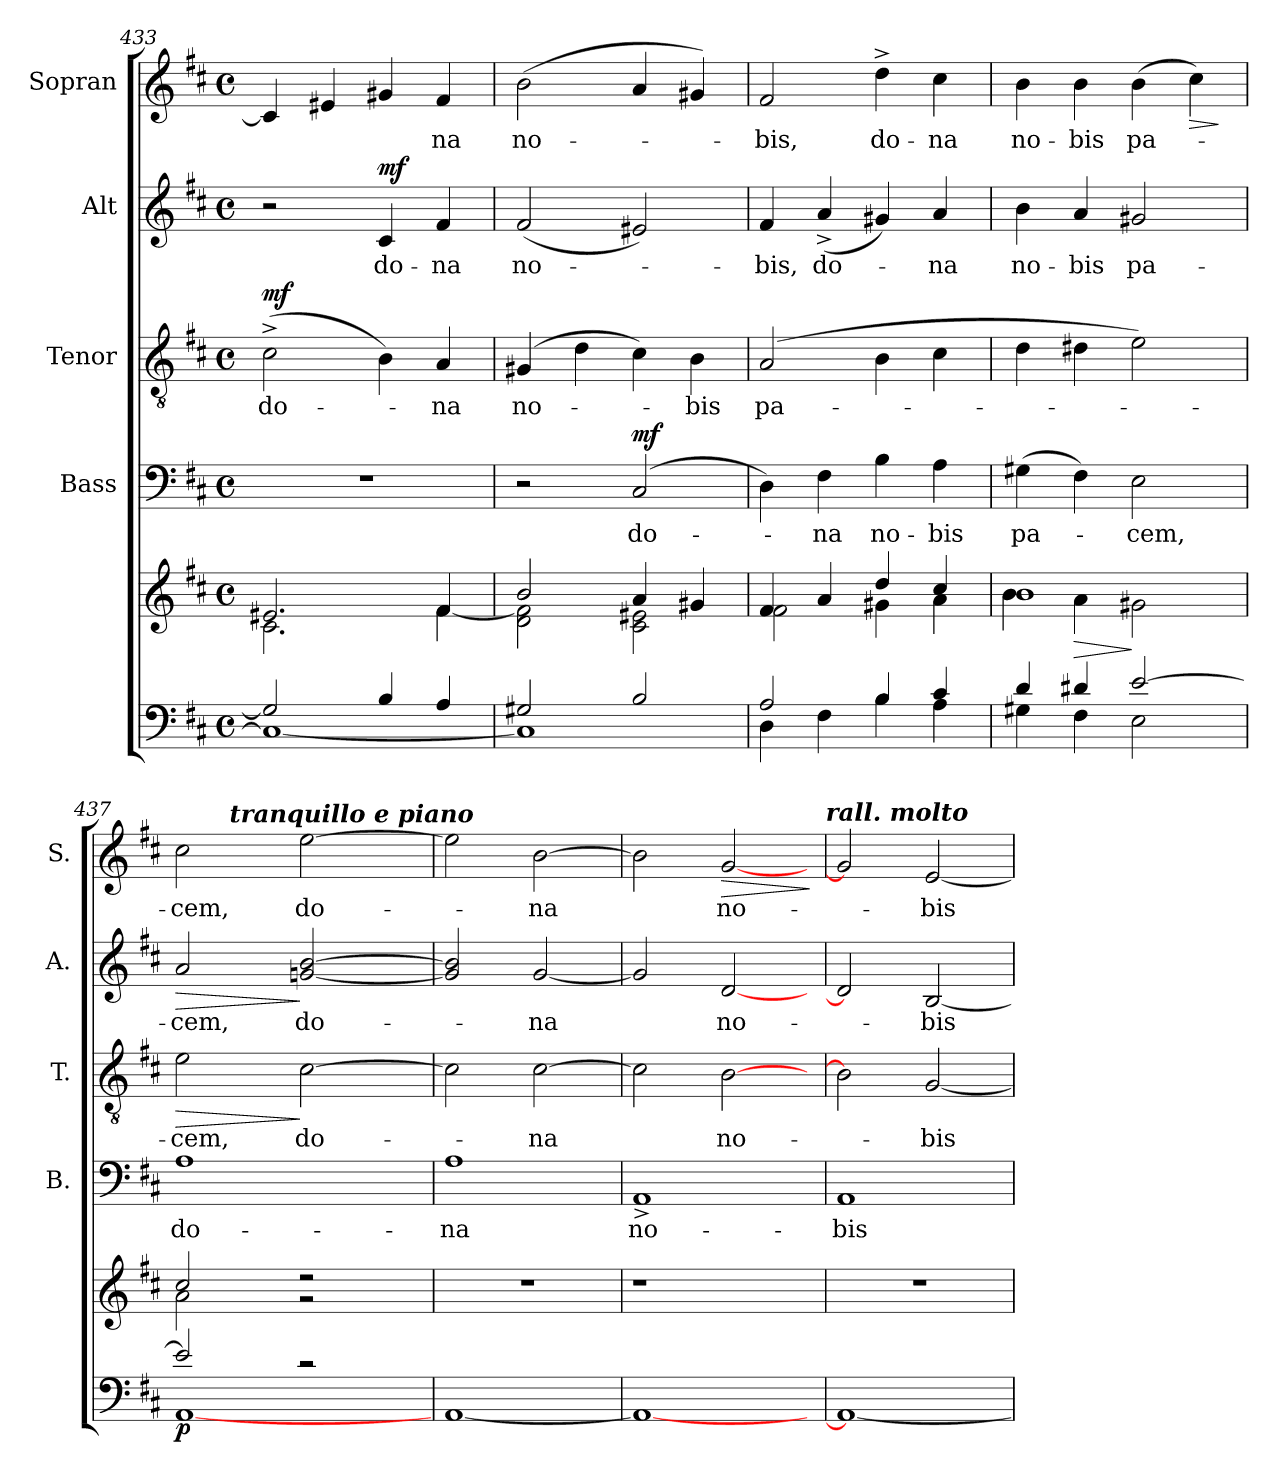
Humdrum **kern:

**kern	**kern	**dynam	**kern	**text	**dynam	**kern	**text	**dynam	**kern	**text	**dynam	**kern	**text	**dynam
*part5	*part5	*part5	*part4	*part4	*part4	*part3	*part3	*part3	*part2	*part2	*part2	*part1	*part1	*part1
*staff6	*staff5	*staff5/6	*staff4	*staff4	*staff4	*staff3	*staff3	*staff3	*staff2	*staff2	*staff2	*staff1	*staff1	*staff1
*	*	*	*I"Bass	*	*	*I"Tenor	*	*	*I"Alt	*	*	*I"Sopran	*	*
*	*	*	*I'B.	*	*	*I'T.	*	*	*I'A.	*	*	*I'S.	*	*
*clefF4	*clefG2	*	*clefF4	*	*	*clefGv2	*	*	*clefG2	*	*	*clefG2	*	*
*k[f#c#]	*k[f#c#]	*	*k[f#c#]	*	*	*k[f#c#]	*	*	*k[f#c#]	*	*	*k[f#c#]	*	*
*D:	*D:	*	*D:	*	*	*D:	*	*	*D:	*	*	*D:	*	*
*M4/4	*M4/4	*	*M4/4	*	*	*M4/4	*	*	*M4/4	*	*	*M4/4	*	*
*met(c)	*met(c)	*	*met(c)	*	*	*met(c)	*	*	*met(c)	*	*	*met(c)	*	*
=433	=433	=433	=433	=433	=433	=433	=433	=433	=433	=433	=433	=433	=433	=433
*^	*^	*	*	*	*	*	*	*	*	*	*	*	*	*
!	!	!	!	!	!	!	!	!	!LO:LY:b	!LO:DY:a	!	!	!	!	!	!
2G#/]	1C#_	2.e#X/	2.c#\	.	1r	.	.	(>2c#^>\	do-	mf	2r	.	.	4c#/]	.	.
.	.	.	.	.	.	.	.	.	.	.	.	.	.	4e#X/	.	.
!	!	!	!	!	!	!	!	!	!	!	!	!LO:LY:b	!LO:DY:a	!	!	!
4B/	.	.	.	.	.	.	.	4B\)	.	.	4c#/	do-	mf	4g#X/	.	.
!	!	!	!	!	!	!	!	!	!LO:LY:b	!	!	!LO:LY:b	!	!	!LO:LY:b	!
4A/	.	4f#/	[<4f#\	.	.	.	.	4A/	-na	.	4f#/	-na	.	4f#/	-na	.
=434	=434	=434	=434	=434	=434	=434	=434	=434	=434	=434	=434	=434	=434	=434	=434	=434
!	!	!	!	!	!	!	!	!	!LO:LY:b	!	!	!LO:LY:b	!	!	!LO:LY:b	!
2G#X/	1C#]	2b/	2d\ 2f#\]	.	2r	.	.	(4G#X/	no-	.	(<2f#/	no-	.	(>2b\	no-	.
.	.	.	.	.	.	.	.	4d\	.	.	.	.	.	.	.	.
!	!	!	!	!	!	!LO:LY:b	!LO:DY:a	!	!	!	!	!	!	!	!	!
2B/	.	4a/	2c#\ 2e#X\	.	(2C#/	do-	mf	4c#\)	.	.	2e#X/)	.	.	4a/	.	.
!	!	!	!	!	!	!	!	!	!LO:LY:b	!	!	!	!	!	!	!
.	.	4g#X/	.	.	.	.	.	4B\	-bis	.	.	.	.	4g#X/)	.	.
=435	=435	=435	=435	=435	=435	=435	=435	=435	=435	=435	=435	=435	=435	=435	=435	=435
!	!	!	!	!	!	!	!	!	!LO:LY:b	!	!	!LO:LY:b	!	!	!LO:LY:b	!
2A/	4D\	4f#/	2f#\	.	4D\)	.	.	(2A/	pa-	.	4f#/	-bis,	.	2f#/	-bis,	.
!	!	!	!	!	!	!LO:LY:b	!	!	!	!	!	!LO:LY:b	!	!	!	!
.	4F#\	4a/	.	.	4F#\	-na	.	.	.	.	(<4a^>/	do-	.	.	.	.
!	!	!	!	!	!	!LO:LY:b	!	!	!	!	!	!	!	!	!LO:LY:b	!
4B/	4B\	4dd/	4g#X\	.	4B\	no-	.	4B\	.	.	4g#X/)	.	.	4dd^>\	do-	.
!	!	!	!	!	!	!LO:LY:b	!	!	!	!	!	!LO:LY:b	!	!	!LO:LY:b	!
4c#/	4A\	4cc#/	4a\	.	4A\	-bis	.	4c#\	.	.	4a/	-na	.	4cc#\	-na	.
=436	=436	=436	=436	=436	=436	=436	=436	=436	=436	=436	=436	=436	=436	=436	=436	=436
!	!	!	!	!	!	!LO:LY:b	!	!	!	!	!	!LO:LY:b	!	!	!LO:LY:b	!
4d/	4G#X\	1b	4b\	.	(>4G#X\	pa-	.	4d\	.	.	4b\	no-	.	4b\	no-	.
!	!	!	!	!LO:HP:b	!	!	!	!	!	!	!	!LO:LY:b	!	!	!LO:LY:b	!
4d#X/	4F#\	.	4a\	>	4F#\)	.	.	4d#X\	.	.	4a/	-bis	.	4b\	-bis	.
!	!	!	!	!	!	!LO:LY:b	!	!	!	!	!	!LO:LY:b	!	!	!LO:LY:b	!
[>2e/	2E\	.	2g#X\	]	2E\	-cem,	.	2e\)	.	.	2g#X/	pa-	.	(>4b\	pa-	.
!	!	!	!	!	!	!	!	!	!	!	!	!	!	!	!	!LO:HP:b
.	.	.	.	.	.	.	.	.	.	.	.	.	.	4cc#\)	.	>
*v	*v	*	*	*	*	*	*	*	*	*	*	*	*	*	*	*
*	*v	*v	*	*	*	*	*	*	*	*	*	*	*	*	*
.	.	.	.	.	.	.	.	.	.	.	.	.	.	]
=437	=437	=437	=437	=437	=437	=437	=437	=437	=437	=437	=437	=437	=437	=437
*^	*^	*	*	*	*	*	*	*	*	*	*	*	*	*
!	!	!	!	!LO:DY:b=2	!	!LO:LY:b	!	!	!LO:LY:b	!LO:HP:b	!	!LO:LY:b	!LO:HP:b	!	!LO:LY:b	!
*	*	*	*	*	*	*	*	*	*	*	*	*	*	*^	*	*
2e/]	[<1AA	2cc#/	2a\	p	1A	do-	.	2e\	-cem,	>	2a/	-cem,	>	2cc#\	8ryy	-cem,	.
.	.	.	.	.	.	.	.	.	.	.	.	.	.	.	32ryy	.	.
!	!	!	!	!	!	!	!	!	!	!	!	!	!	!	!LO:TX:a:Bi:t=tranquillo e piano	!	!
.	.	.	.	.	.	.	.	.	.	.	.	.	.	.	2ryy	.	.
!	!	!	!	!	!	!	!	!	!LO:LY:b	!	!	!LO:LY:b	!	!	!	!LO:LY:b	!
2rc	.	2r	2r	.	.	.	.	[2c#\	do-	]	[2gn/ [2b/	do-	]	[2ee\	.	do-	.
.	.	.	.	.	.	.	.	.	.	.	.	.	.	.	4ryy	.	.
.	.	.	.	.	.	.	.	.	.	.	.	.	.	.	16.ryy	.	.
!!LO:LB:g=z
=438	=438	=438	=438	=438	=438	=438	=438	=438	=438	=438	=438	=438	=438	=438	=438	=438	=438
!	!	!	!	!	!	!LO:LY:b	!	!	!	!	!	!	!	!	!	!	!
*v	*v	*	*	*	*	*	*	*	*	*	*	*	*	*v	*v	*	*
*	*v	*v	*	*	*	*	*	*	*	*	*	*	*	*	*
[1AA	1r	.	1A	-na	.	2c#\]	.	.	2g/] 2b/]	.	.	2ee\]	.	.
!	!	!	!	!	!	!	!LO:LY:b	!	!	!LO:LY:b	!	!	!LO:LY:b	!
.	.	.	.	.	.	[2c#\	-na	.	[2g/	-na	.	[2b\	-na	.
=439	=439	=439	=439	=439	=439	=439	=439	=439	=439	=439	=439	=439	=439	=439
!	!	!	!	!LO:LY:b	!	!	!	!	!	!	!	!	!	!
1AA_	1r	.	1AA^>	no-	.	2c#\]	.	.	2g/]	.	.	2b\]	.	.
!	!	!	!	!	!	!	!LO:LY:b	!	!	!LO:LY:b	!	!	!LO:LY:b	!LO:HP:b
.	.	.	.	.	.	[2B\	no-	.	[2d/	no-	.	[2g/	no-	>
32ryy	32ryy	.	32ryy	.	.	32ryy	.	.	32ryy	.	.	32ryy	.	]
!	!	!	!	!	!	!	!	!	!	!	!	!LO:TX:a:Bi:t=rall. molto	!	!
=440	=440	=440	=440	=440	=440	=440	=440	=440	=440	=440	=440	=440	=440	=440
!	!	!	!	!LO:LY:b	!	!	!	!	!	!	!	!	!	!
1AA_	1r	.	1AA	-bis	.	2B\]	.	.	2d/]	.	.	2g/]	.	.
!	!	!	!	!	!	!	!LO:LY:b	!	!	!LO:LY:b	!	!	!LO:LY:b	!
.	.	.	.	.	.	[2G/	-bis	.	[2B/	-bis	.	[2e/	-bis	.
=	=	=	=	=	=	=	=	=	=	=	=	=	=	=
*-	*-	*-	*-	*-	*-	*-	*-	*-	*-	*-	*-	*-	*-	*-
